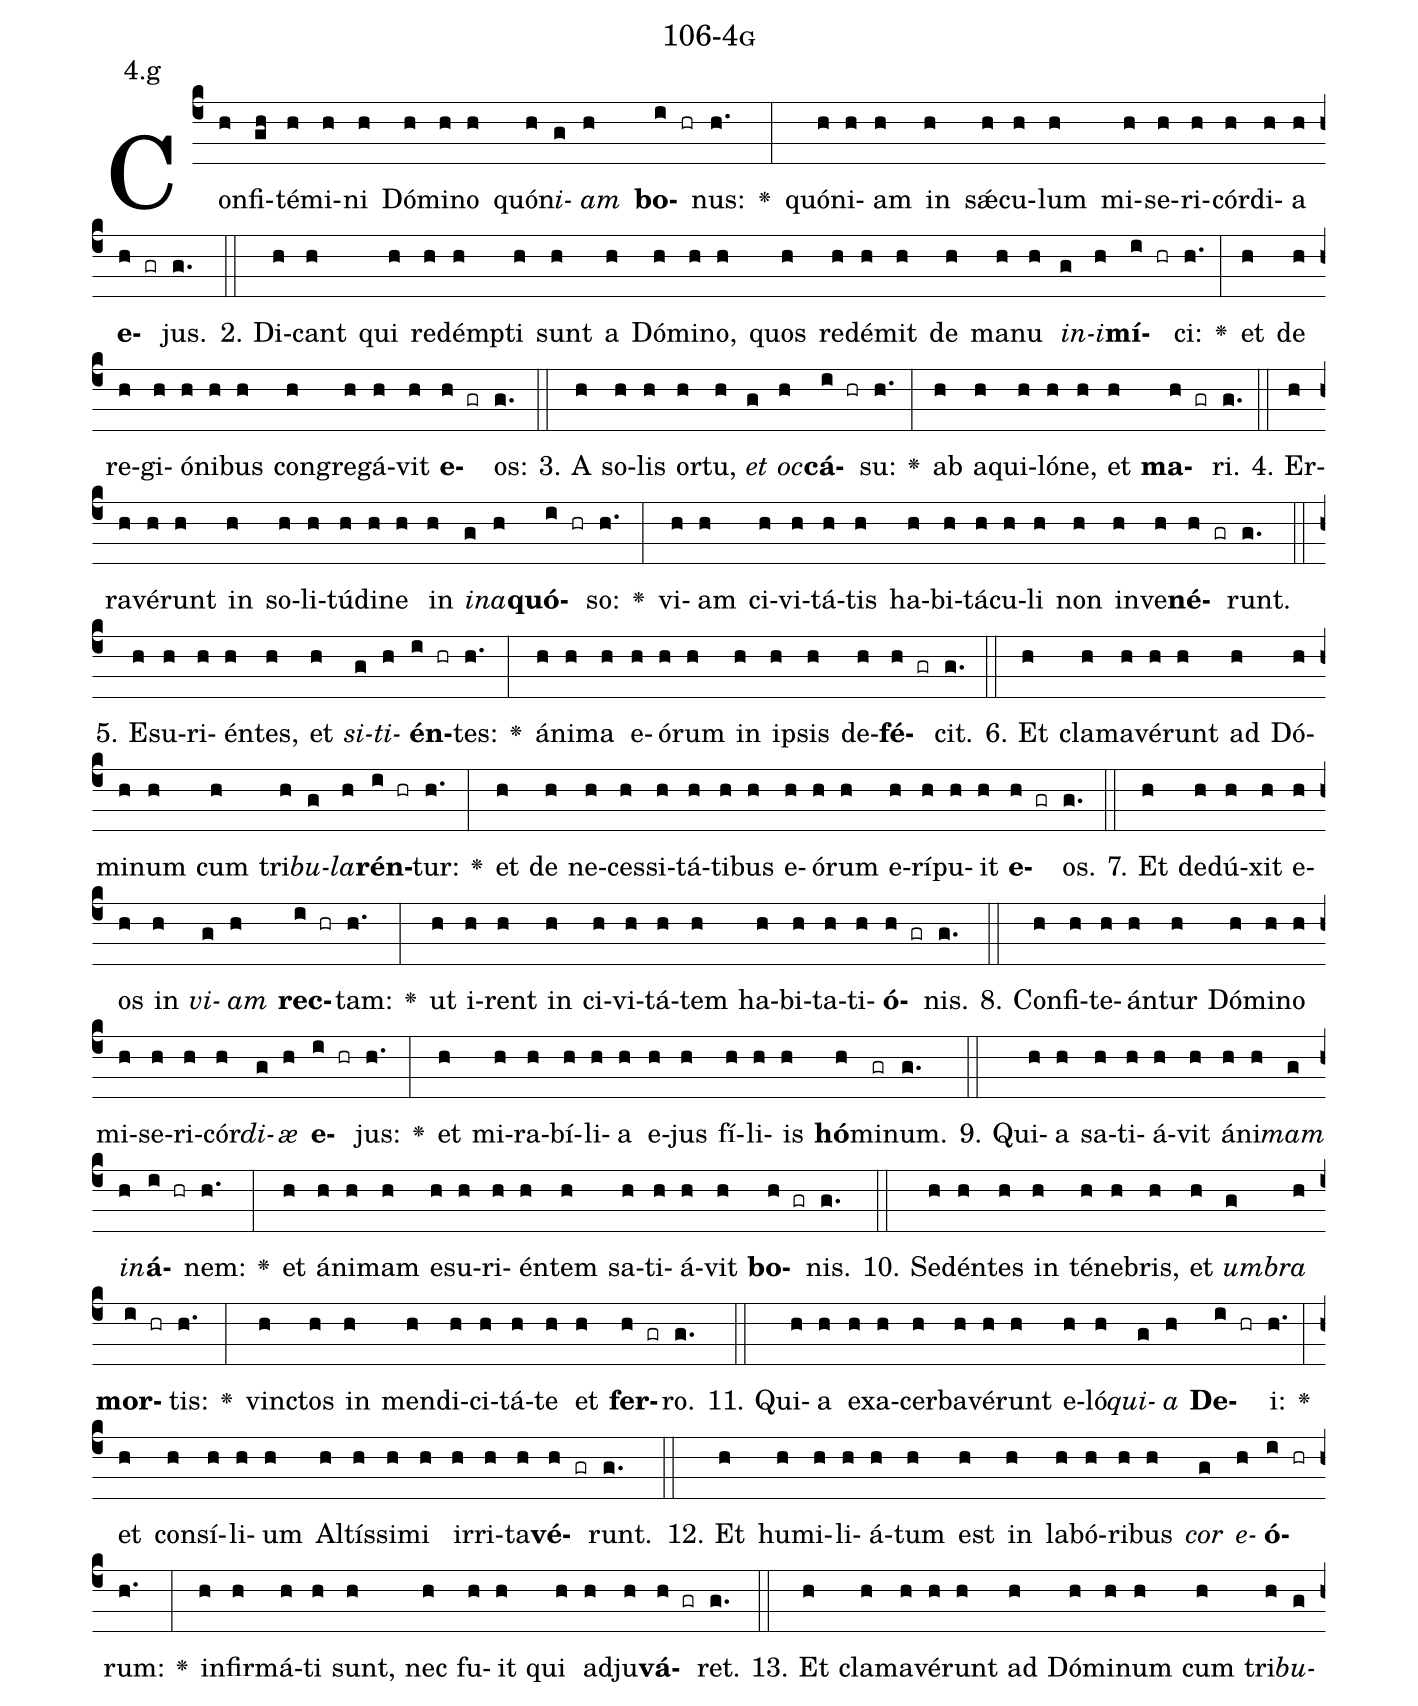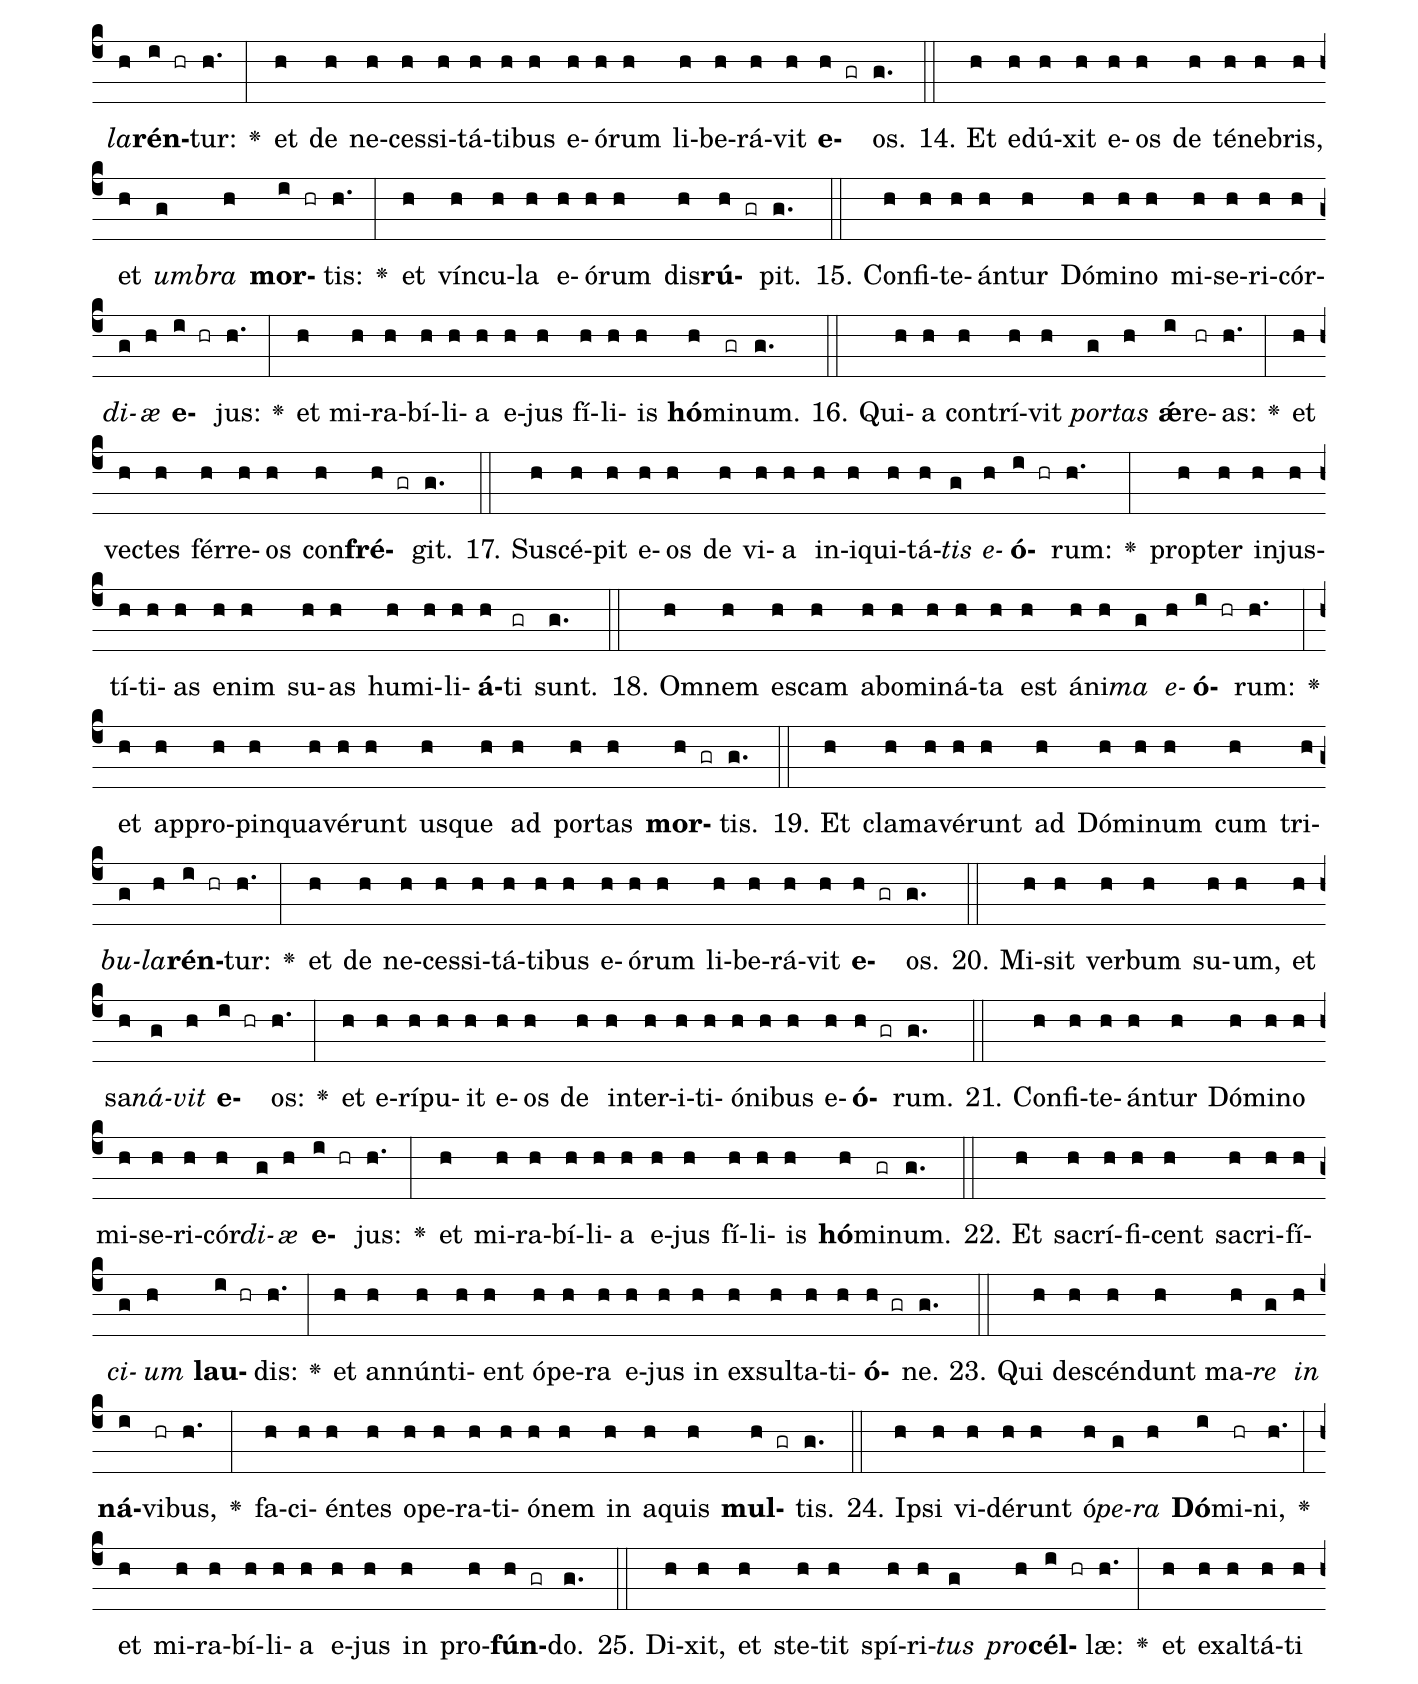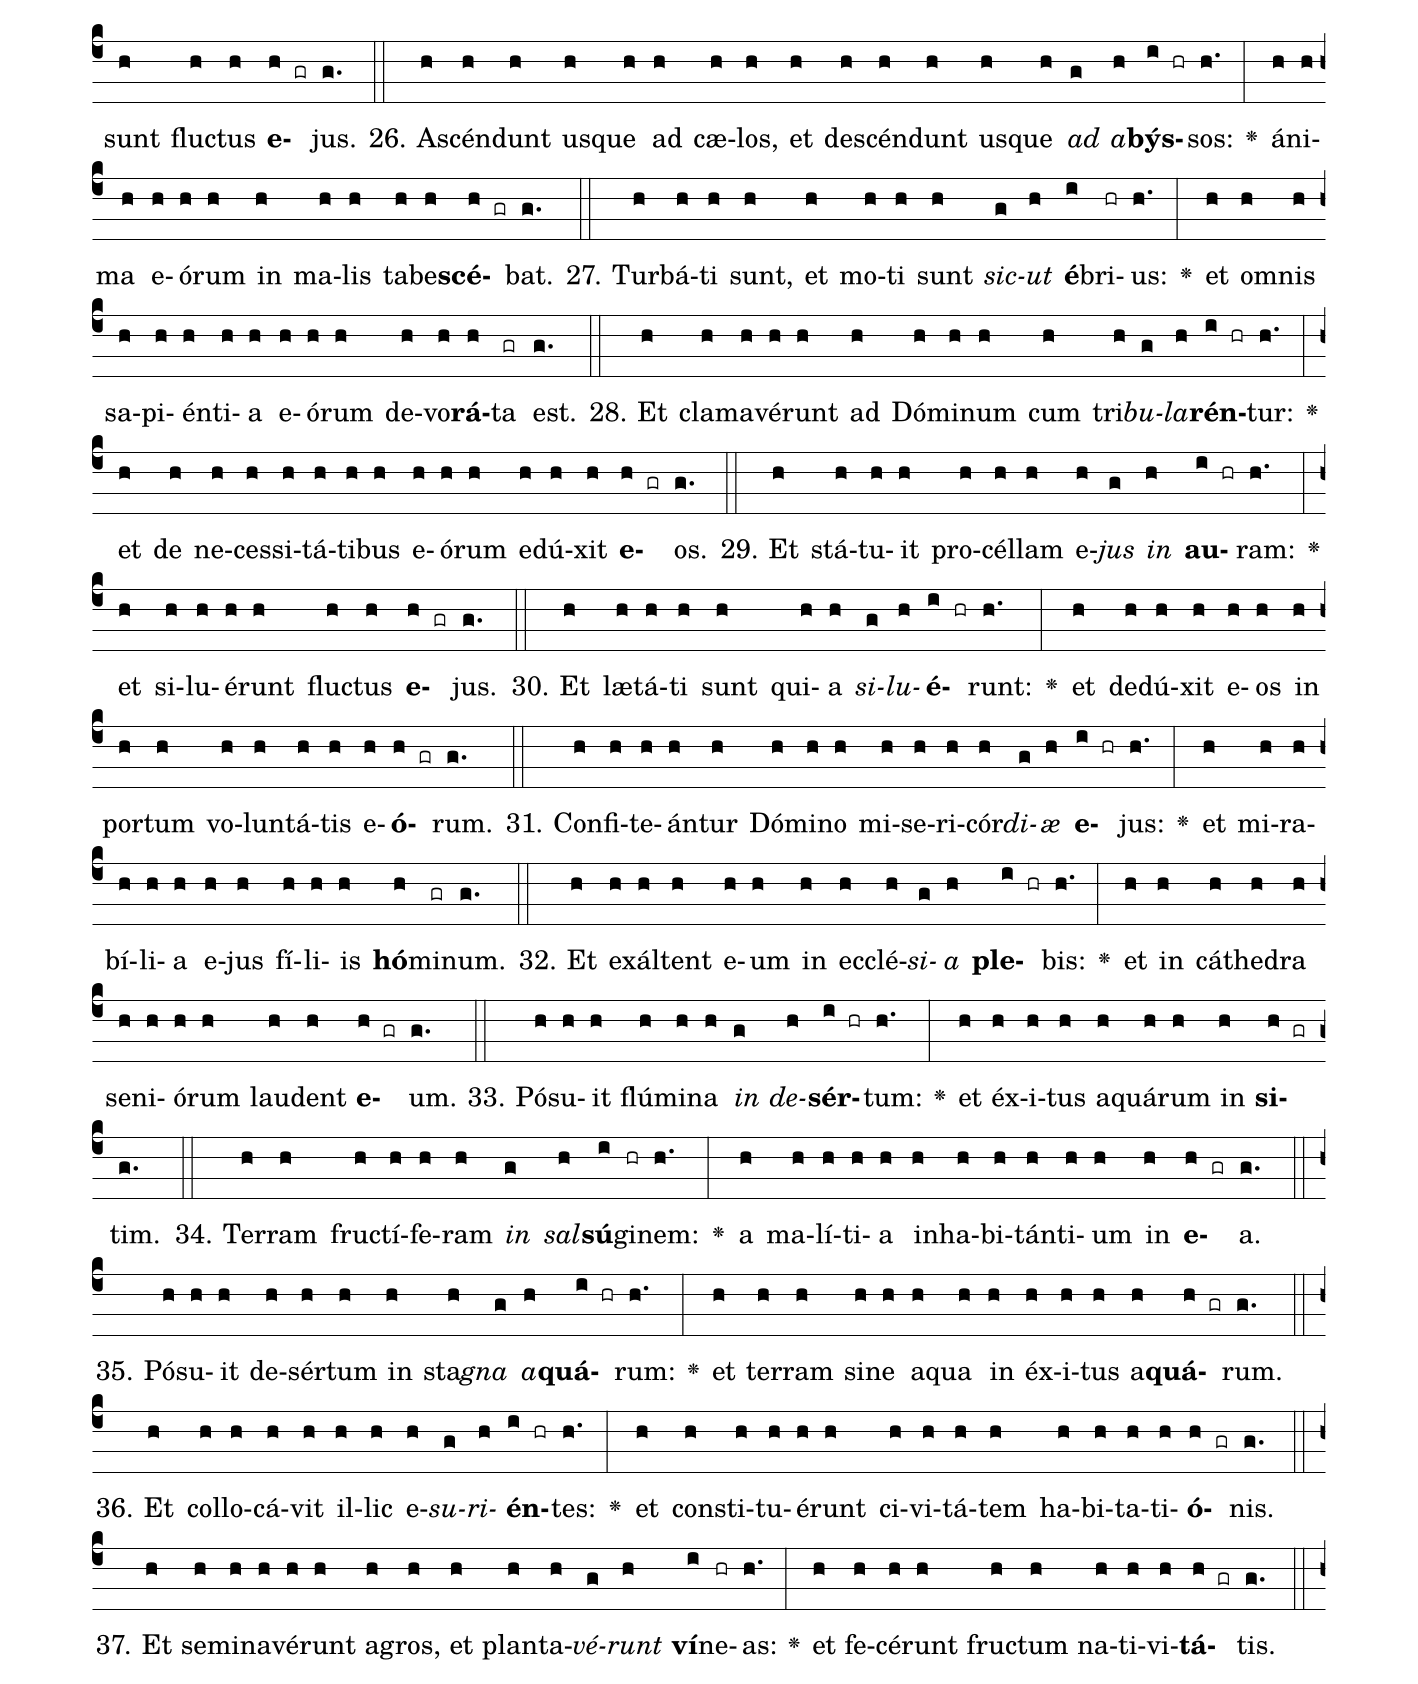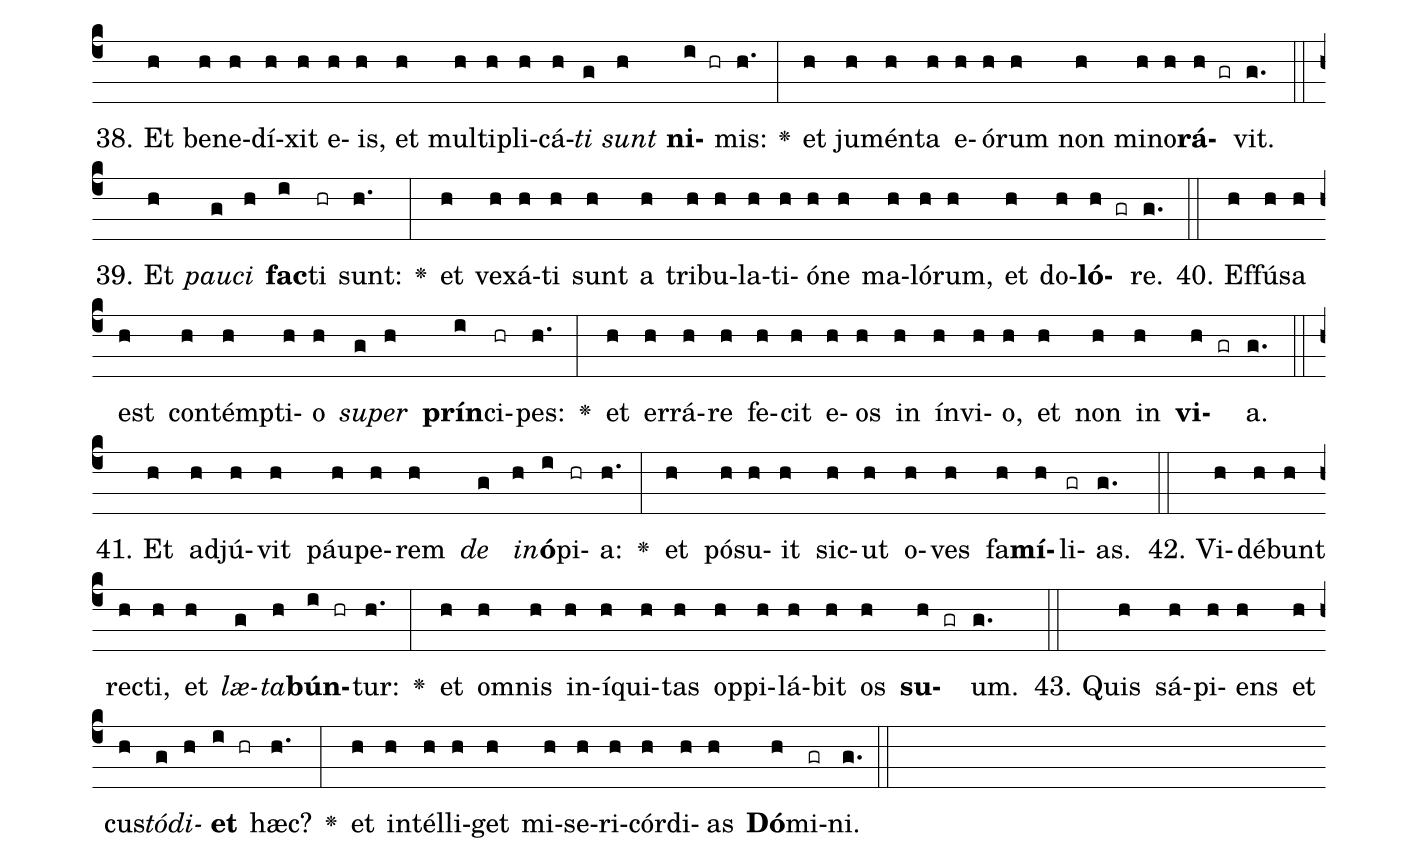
name: 106-4g;
annotation: 4.g;
%%
(c4)Con(h)fi(gh)té(h)mi(h)ni(h) Dó(h)mi(h)no(h) quón(h)<i>i</i>(g)<i>am</i>(h) <b>bo</b>(i hr)nus:(h.) <v>\greheightstar</v>(:) quón(h)i(h)am(h) in(h) sǽ(h)cu(h)lum(h) mi(h)se(h)ri(h)cór(h)di(h)a(h) <b>e</b>(h gr)jus.(g.) (::)
2. Di(h)cant(h) qui(h) red(h)émp(h)ti(h) sunt(h) a(h) Dó(h)mi(h)no,(h) quos(h) red(h)é(h)mit(h) de(h) ma(h)nu(h) <i>in</i>(g)<i>i</i>(h)<b>mí</b>(i hr)ci:(h.) <v>\greheightstar</v>(:) et(h) de(h) re(h)gi(h)ó(h)ni(h)bus(h) con(h)gre(h)gá(h)vit(h) <b>e</b>(h gr)os:(g.) (::)
3. A(h) so(h)lis(h) or(h)tu,(h) <i>et</i>(g) <i>oc</i>(h)<b>cá</b>(i hr)su:(h.) <v>\greheightstar</v>(:) ab(h) a(h)qui(h)ló(h)ne,(h) et(h) <b>ma</b>(h gr)ri.(g.) (::)
4. Er(h)ra(h)vé(h)runt(h) in(h) so(h)li(h)tú(h)di(h)ne(h) in(h) <i>in</i>(g)<i>a</i>(h)<b>quó</b>(i hr)so:(h.) <v>\greheightstar</v>(:) vi(h)am(h) ci(h)vi(h)tá(h)tis(h) ha(h)bi(h)tá(h)cu(h)li(h) non(h) in(h)ve(h)<b>né</b>(h gr)runt.(g.) (::)
5. E(h)su(h)ri(h)én(h)tes,(h) et(h) <i>si</i>(g)<i>ti</i>(h)<b>én</b>(i hr)tes:(h.) <v>\greheightstar</v>(:) á(h)ni(h)ma(h) e(h)ó(h)rum(h) in(h) ip(h)sis(h) de(h)<b>fé</b>(h gr)cit.(g.) (::)
6. Et(h) cla(h)ma(h)vé(h)runt(h) ad(h) Dó(h)mi(h)num(h) cum(h) tri(h)<i>bu</i>(g)<i>la</i>(h)<b>rén</b>(i hr)tur:(h.) <v>\greheightstar</v>(:) et(h) de(h) ne(h)ces(h)si(h)tá(h)ti(h)bus(h) e(h)ó(h)rum(h) e(h)rí(h)pu(h)it(h) <b>e</b>(h gr)os.(g.) (::)
7. Et(h) de(h)dú(h)xit(h) e(h)os(h) in(h) <i>vi</i>(g)<i>am</i>(h) <b>rec</b>(i hr)tam:(h.) <v>\greheightstar</v>(:) ut(h) i(h)rent(h) in(h) ci(h)vi(h)tá(h)tem(h) ha(h)bi(h)ta(h)ti(h)<b>ó</b>(h gr)nis.(g.) (::)
8. Con(h)fi(h)te(h)án(h)tur(h) Dó(h)mi(h)no(h) mi(h)se(h)ri(h)cór(h)<i>di</i>(g)<i>æ</i>(h) <b>e</b>(i hr)jus:(h.) <v>\greheightstar</v>(:) et(h) mi(h)ra(h)bí(h)li(h)a(h) e(h)jus(h) fí(h)li(h)is(h) <b>hó</b>(h)mi(gr)num.(g.) (::)
9. Qui(h)a(h) sa(h)ti(h)á(h)vit(h) á(h)ni(h)<i>mam</i>(g) <i>in</i>(h)<b>á</b>(i hr)nem:(h.) <v>\greheightstar</v>(:) et(h) á(h)ni(h)mam(h) e(h)su(h)ri(h)én(h)tem(h) sa(h)ti(h)á(h)vit(h) <b>bo</b>(h gr)nis.(g.) (::)
10. Se(h)dén(h)tes(h) in(h) té(h)ne(h)bris,(h) et(h) <i>um</i>(g)<i>bra</i>(h) <b>mor</b>(i hr)tis:(h.) <v>\greheightstar</v>(:) vinc(h)tos(h) in(h) men(h)di(h)ci(h)tá(h)te(h) et(h) <b>fer</b>(h gr)ro.(g.) (::)
11. Qui(h)a(h) ex(h)a(h)cer(h)ba(h)vé(h)runt(h) e(h)ló(h)<i>qui</i>(g)<i>a</i>(h) <b>De</b>(i hr)i:(h.) <v>\greheightstar</v>(:) et(h) con(h)sí(h)li(h)um(h) Al(h)tís(h)si(h)mi(h) ir(h)ri(h)ta(h)<b>vé</b>(h gr)runt.(g.) (::)
12. Et(h) hu(h)mi(h)li(h)á(h)tum(h) est(h) in(h) la(h)bó(h)ri(h)bus(h) <i>cor</i>(g) <i>e</i>(h)<b>ó</b>(i hr)rum:(h.) <v>\greheightstar</v>(:) in(h)fir(h)má(h)ti(h) sunt,(h) nec(h) fu(h)it(h) qui(h) ad(h)ju(h)<b>vá</b>(h gr)ret.(g.) (::)
13. Et(h) cla(h)ma(h)vé(h)runt(h) ad(h) Dó(h)mi(h)num(h) cum(h) tri(h)<i>bu</i>(g)<i>la</i>(h)<b>rén</b>(i hr)tur:(h.) <v>\greheightstar</v>(:) et(h) de(h) ne(h)ces(h)si(h)tá(h)ti(h)bus(h) e(h)ó(h)rum(h) li(h)be(h)rá(h)vit(h) <b>e</b>(h gr)os.(g.) (::)
14. Et(h) e(h)dú(h)xit(h) e(h)os(h) de(h) té(h)ne(h)bris,(h) et(h) <i>um</i>(g)<i>bra</i>(h) <b>mor</b>(i hr)tis:(h.) <v>\greheightstar</v>(:) et(h) vín(h)cu(h)la(h) e(h)ó(h)rum(h) dis(h)<b>rú</b>(h gr)pit.(g.) (::)
15. Con(h)fi(h)te(h)án(h)tur(h) Dó(h)mi(h)no(h) mi(h)se(h)ri(h)cór(h)<i>di</i>(g)<i>æ</i>(h) <b>e</b>(i hr)jus:(h.) <v>\greheightstar</v>(:) et(h) mi(h)ra(h)bí(h)li(h)a(h) e(h)jus(h) fí(h)li(h)is(h) <b>hó</b>(h)mi(gr)num.(g.) (::)
16. Qui(h)a(h) con(h)trí(h)vit(h) <i>por</i>(g)<i>tas</i>(h) <b>ǽ</b>(i)re(hr)as:(h.) <v>\greheightstar</v>(:) et(h) vec(h)tes(h) fér(h)re(h)os(h) con(h)<b>fré</b>(h gr)git.(g.) (::)
17. Su(h)scé(h)pit(h) e(h)os(h) de(h) vi(h)a(h) in(h)i(h)qui(h)tá(h)<i>tis</i>(g) <i>e</i>(h)<b>ó</b>(i hr)rum:(h.) <v>\greheightstar</v>(:) prop(h)ter(h) in(h)jus(h)tí(h)ti(h)as(h) e(h)nim(h) su(h)as(h) hu(h)mi(h)li(h)<b>á</b>(h)ti(gr) sunt.(g.) (::)
18. Om(h)nem(h) es(h)cam(h) ab(h)o(h)mi(h)ná(h)ta(h) est(h) á(h)ni(h)<i>ma</i>(g) <i>e</i>(h)<b>ó</b>(i hr)rum:(h.) <v>\greheightstar</v>(:) et(h) ap(h)pro(h)pin(h)qua(h)vé(h)runt(h) us(h)que(h) ad(h) por(h)tas(h) <b>mor</b>(h gr)tis.(g.) (::)
19. Et(h) cla(h)ma(h)vé(h)runt(h) ad(h) Dó(h)mi(h)num(h) cum(h) tri(h)<i>bu</i>(g)<i>la</i>(h)<b>rén</b>(i hr)tur:(h.) <v>\greheightstar</v>(:) et(h) de(h) ne(h)ces(h)si(h)tá(h)ti(h)bus(h) e(h)ó(h)rum(h) li(h)be(h)rá(h)vit(h) <b>e</b>(h gr)os.(g.) (::)
20. Mi(h)sit(h) ver(h)bum(h) su(h)um,(h) et(h) sa(h)<i>ná</i>(g)<i>vit</i>(h) <b>e</b>(i hr)os:(h.) <v>\greheightstar</v>(:) et(h) e(h)rí(h)pu(h)it(h) e(h)os(h) de(h) in(h)ter(h)i(h)ti(h)ó(h)ni(h)bus(h) e(h)<b>ó</b>(h gr)rum.(g.) (::)
21. Con(h)fi(h)te(h)án(h)tur(h) Dó(h)mi(h)no(h) mi(h)se(h)ri(h)cór(h)<i>di</i>(g)<i>æ</i>(h) <b>e</b>(i hr)jus:(h.) <v>\greheightstar</v>(:) et(h) mi(h)ra(h)bí(h)li(h)a(h) e(h)jus(h) fí(h)li(h)is(h) <b>hó</b>(h)mi(gr)num.(g.) (::)
22. Et(h) sa(h)crí(h)fi(h)cent(h) sa(h)cri(h)fí(h)<i>ci</i>(g)<i>um</i>(h) <b>lau</b>(i hr)dis:(h.) <v>\greheightstar</v>(:) et(h) an(h)nún(h)ti(h)ent(h) ó(h)pe(h)ra(h) e(h)jus(h) in(h) ex(h)sul(h)ta(h)ti(h)<b>ó</b>(h gr)ne.(g.) (::)
23. Qui(h) de(h)scén(h)dunt(h) ma(h)<i>re</i>(g) <i>in</i>(h) <b>ná</b>(i)vi(hr)bus,(h.) <v>\greheightstar</v>(:) fa(h)ci(h)én(h)tes(h) o(h)pe(h)ra(h)ti(h)ó(h)nem(h) in(h) a(h)quis(h) <b>mul</b>(h gr)tis.(g.) (::)
24. Ip(h)si(h) vi(h)dé(h)runt(h) ó(h)<i>pe</i>(g)<i>ra</i>(h) <b>Dó</b>(i)mi(hr)ni,(h.) <v>\greheightstar</v>(:) et(h) mi(h)ra(h)bí(h)li(h)a(h) e(h)jus(h) in(h) pro(h)<b>fún</b>(h gr)do.(g.) (::)
25. Di(h)xit,(h) et(h) ste(h)tit(h) spí(h)ri(h)<i>tus</i>(g) <i>pro</i>(h)<b>cél</b>(i hr)læ:(h.) <v>\greheightstar</v>(:) et(h) ex(h)al(h)tá(h)ti(h) sunt(h) fluc(h)tus(h) <b>e</b>(h gr)jus.(g.) (::)
26. A(h)scén(h)dunt(h) us(h)que(h) ad(h) cæ(h)los,(h) et(h) de(h)scén(h)dunt(h) us(h)que(h) <i>ad</i>(g) <i>a</i>(h)<b>býs</b>(i hr)sos:(h.) <v>\greheightstar</v>(:) á(h)ni(h)ma(h) e(h)ó(h)rum(h) in(h) ma(h)lis(h) ta(h)be(h)<b>scé</b>(h gr)bat.(g.) (::)
27. Tur(h)bá(h)ti(h) sunt,(h) et(h) mo(h)ti(h) sunt(h) <i>sic</i>(g)<i>ut</i>(h) <b>é</b>(i)bri(hr)us:(h.) <v>\greheightstar</v>(:) et(h) om(h)nis(h) sa(h)pi(h)én(h)ti(h)a(h) e(h)ó(h)rum(h) de(h)vo(h)<b>rá</b>(h)ta(gr) est.(g.) (::)
28. Et(h) cla(h)ma(h)vé(h)runt(h) ad(h) Dó(h)mi(h)num(h) cum(h) tri(h)<i>bu</i>(g)<i>la</i>(h)<b>rén</b>(i hr)tur:(h.) <v>\greheightstar</v>(:) et(h) de(h) ne(h)ces(h)si(h)tá(h)ti(h)bus(h) e(h)ó(h)rum(h) e(h)dú(h)xit(h) <b>e</b>(h gr)os.(g.) (::)
29. Et(h) stá(h)tu(h)it(h) pro(h)cél(h)lam(h) e(h)<i>jus</i>(g) <i>in</i>(h) <b>au</b>(i hr)ram:(h.) <v>\greheightstar</v>(:) et(h) si(h)lu(h)é(h)runt(h) fluc(h)tus(h) <b>e</b>(h gr)jus.(g.) (::)
30. Et(h) læ(h)tá(h)ti(h) sunt(h) qui(h)a(h) <i>si</i>(g)<i>lu</i>(h)<b>é</b>(i hr)runt:(h.) <v>\greheightstar</v>(:) et(h) de(h)dú(h)xit(h) e(h)os(h) in(h) por(h)tum(h) vo(h)lun(h)tá(h)tis(h) e(h)<b>ó</b>(h gr)rum.(g.) (::)
31. Con(h)fi(h)te(h)án(h)tur(h) Dó(h)mi(h)no(h) mi(h)se(h)ri(h)cór(h)<i>di</i>(g)<i>æ</i>(h) <b>e</b>(i hr)jus:(h.) <v>\greheightstar</v>(:) et(h) mi(h)ra(h)bí(h)li(h)a(h) e(h)jus(h) fí(h)li(h)is(h) <b>hó</b>(h)mi(gr)num.(g.) (::)
32. Et(h) ex(h)ál(h)tent(h) e(h)um(h) in(h) ec(h)clé(h)<i>si</i>(g)<i>a</i>(h) <b>ple</b>(i hr)bis:(h.) <v>\greheightstar</v>(:) et(h) in(h) cá(h)the(h)dra(h) se(h)ni(h)ó(h)rum(h) lau(h)dent(h) <b>e</b>(h gr)um.(g.) (::)
33. Pó(h)su(h)it(h) flú(h)mi(h)na(h) <i>in</i>(g) <i>de</i>(h)<b>sér</b>(i hr)tum:(h.) <v>\greheightstar</v>(:) et(h) éx(h)i(h)tus(h) a(h)quá(h)rum(h) in(h) <b>si</b>(h gr)tim.(g.) (::)
34. Ter(h)ram(h) fruc(h)tí(h)fe(h)ram(h) <i>in</i>(g) <i>sal</i>(h)<b>sú</b>(i)gi(hr)nem:(h.) <v>\greheightstar</v>(:) a(h) ma(h)lí(h)ti(h)a(h) in(h)ha(h)bi(h)tán(h)ti(h)um(h) in(h) <b>e</b>(h gr)a.(g.) (::)
35. Pó(h)su(h)it(h) de(h)sér(h)tum(h) in(h) sta(h)<i>gna</i>(g) <i>a</i>(h)<b>quá</b>(i hr)rum:(h.) <v>\greheightstar</v>(:) et(h) ter(h)ram(h) si(h)ne(h) a(h)qua(h) in(h) éx(h)i(h)tus(h) a(h)<b>quá</b>(h gr)rum.(g.) (::)
36. Et(h) col(h)lo(h)cá(h)vit(h) il(h)lic(h) e(h)<i>su</i>(g)<i>ri</i>(h)<b>én</b>(i hr)tes:(h.) <v>\greheightstar</v>(:) et(h) con(h)sti(h)tu(h)é(h)runt(h) ci(h)vi(h)tá(h)tem(h) ha(h)bi(h)ta(h)ti(h)<b>ó</b>(h gr)nis.(g.) (::)
37. Et(h) se(h)mi(h)na(h)vé(h)runt(h) a(h)gros,(h) et(h) plan(h)ta(h)<i>vé</i>(g)<i>runt</i>(h) <b>ví</b>(i)ne(hr)as:(h.) <v>\greheightstar</v>(:) et(h) fe(h)cé(h)runt(h) fruc(h)tum(h) na(h)ti(h)vi(h)<b>tá</b>(h gr)tis.(g.) (::)
38. Et(h) be(h)ne(h)dí(h)xit(h) e(h)is,(h) et(h) mul(h)ti(h)pli(h)cá(h)<i>ti</i>(g) <i>sunt</i>(h) <b>ni</b>(i hr)mis:(h.) <v>\greheightstar</v>(:) et(h) ju(h)mén(h)ta(h) e(h)ó(h)rum(h) non(h) mi(h)no(h)<b>rá</b>(h gr)vit.(g.) (::)
39. Et(h) <i>pau</i>(g)<i>ci</i>(h) <b>fac</b>(i)ti(hr) sunt:(h.) <v>\greheightstar</v>(:) et(h) ve(h)xá(h)ti(h) sunt(h) a(h) tri(h)bu(h)la(h)ti(h)ó(h)ne(h) ma(h)ló(h)rum,(h) et(h) do(h)<b>ló</b>(h gr)re.(g.) (::)
40. Ef(h)fú(h)sa(h) est(h) con(h)témp(h)ti(h)o(h) <i>su</i>(g)<i>per</i>(h) <b>prín</b>(i)ci(hr)pes:(h.) <v>\greheightstar</v>(:) et(h) er(h)rá(h)re(h) fe(h)cit(h) e(h)os(h) in(h) ín(h)vi(h)o,(h) et(h) non(h) in(h) <b>vi</b>(h gr)a.(g.) (::)
41. Et(h) ad(h)jú(h)vit(h) páu(h)pe(h)rem(h) <i>de</i>(g) <i>in</i>(h)<b>ó</b>(i)pi(hr)a:(h.) <v>\greheightstar</v>(:) et(h) pó(h)su(h)it(h) sic(h)ut(h) o(h)ves(h) fa(h)<b>mí</b>(h)li(gr)as.(g.) (::)
42. Vi(h)dé(h)bunt(h) rec(h)ti,(h) et(h) <i>læ</i>(g)<i>ta</i>(h)<b>bún</b>(i hr)tur:(h.) <v>\greheightstar</v>(:) et(h) om(h)nis(h) in(h)í(h)qui(h)tas(h) op(h)pi(h)lá(h)bit(h) os(h) <b>su</b>(h gr)um.(g.) (::)
43. Quis(h) sá(h)pi(h)ens(h) et(h) cus(h)<i>tó</i>(g)<i>di</i>(h)<b>et</b>(i hr) hæc?(h.) <v>\greheightstar</v>(:) et(h) in(h)tél(h)li(h)get(h) mi(h)se(h)ri(h)cór(h)di(h)as(h) <b>Dó</b>(h)mi(gr)ni.(g.) (::)
